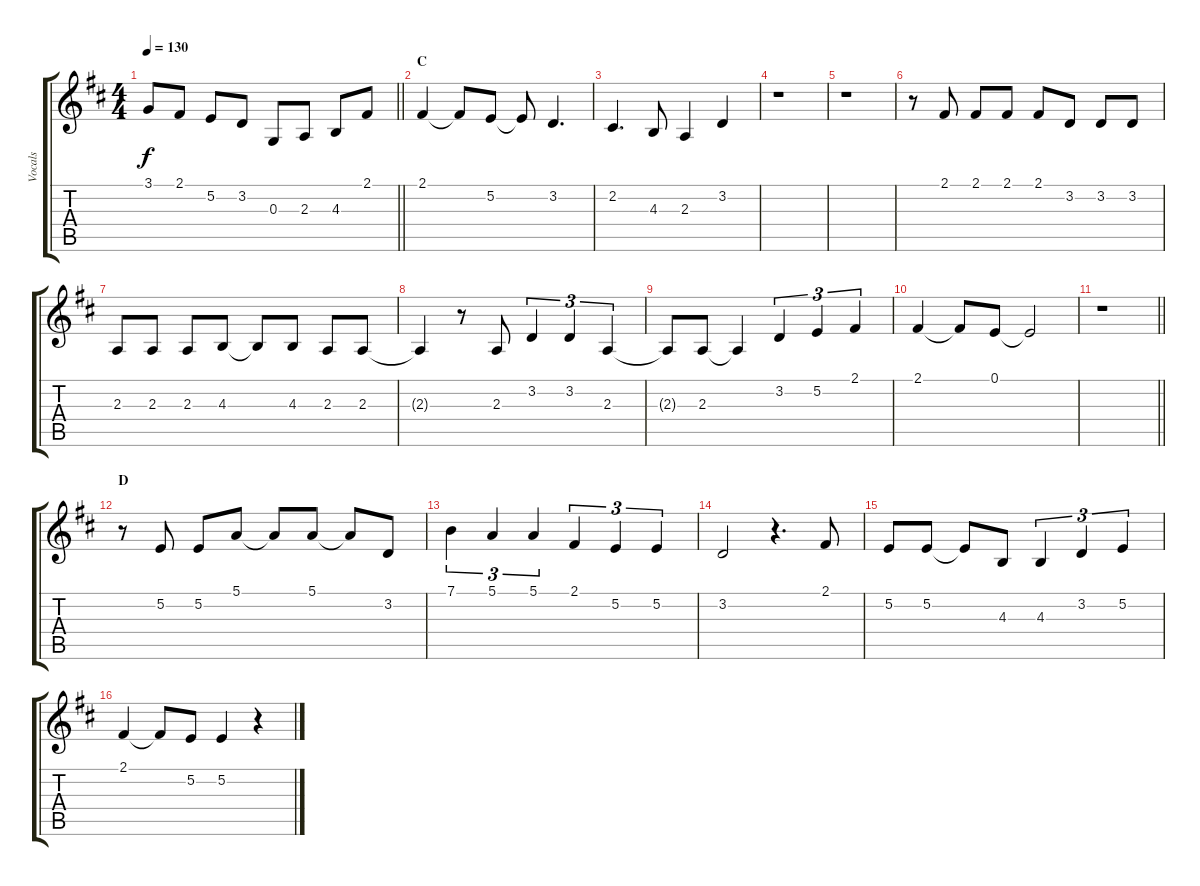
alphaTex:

\track ("Vocals" "Vocals") {instrument altosax}
\staff {score tabs}
\tuning (E4 B3 G3 D3 A2 E2) {hide}
\ts (4 4)
\tempo 130
\clef g2
\barLineRight lightlight
\ks d
3.1.8{dy f} 2.1.8 5.2.8 3.2.8 0.3.8 2.3.8 4.3.8 2.1.8 |
\section ("" "C")
2.1.4 2.1{t}.8 5.2.8 5.2{t}.8 3.2.4{d} |
2.2.4{d} 4.3.8 2.3.4 3.2.4 |
r.1 |
r.1 |
r.8 2.1.8 2.1.8 2.1.8 2.1.8 3.2.8 3.2.8 3.2.8 |
2.3.8 2.3.8 2.3.8 4.3.8 4.3{t}.8 4.3.8 2.3.8 2.3.8 |
2.3{t}.4 r.8 2.3.8 3.2.4{tu (3 2)} 3.2.4{tu (3 2)} 2.3.4{tu (3 2)} |
2.3{t}.8 2.3.8 2.3{t}.4 3.2.4{tu (3 2)} 5.2.4{tu (3 2)} 2.1.4{tu (3 2)} |
2.1.4 2.1{t}.8 0.1.8 0.1{t}.2 |
\barLineRight lightlight
r.1 |
\section ("" "D")
r.8 5.2.8 5.2.8 5.1.8 5.1{t}.8 5.1.8 5.1{t}.8 3.2.8 |
7.1.4{tu (3 2)} 5.1.4{tu (3 2)} 5.1.4{tu (3 2)} 2.1.4{tu (3 2)} 5.2.4{tu (3 2)} 5.2.4{tu (3 2)} |
3.2.2 r.4{d} 2.1.8 |
5.2.8 5.2.8 5.2{t}.8 4.3.8 4.3.4{tu (3 2)} 3.2.4{tu (3 2)} 5.2.4{tu (3 2)} |
2.1.4 2.1{t}.8 5.2.8 5.2.4 r.4
